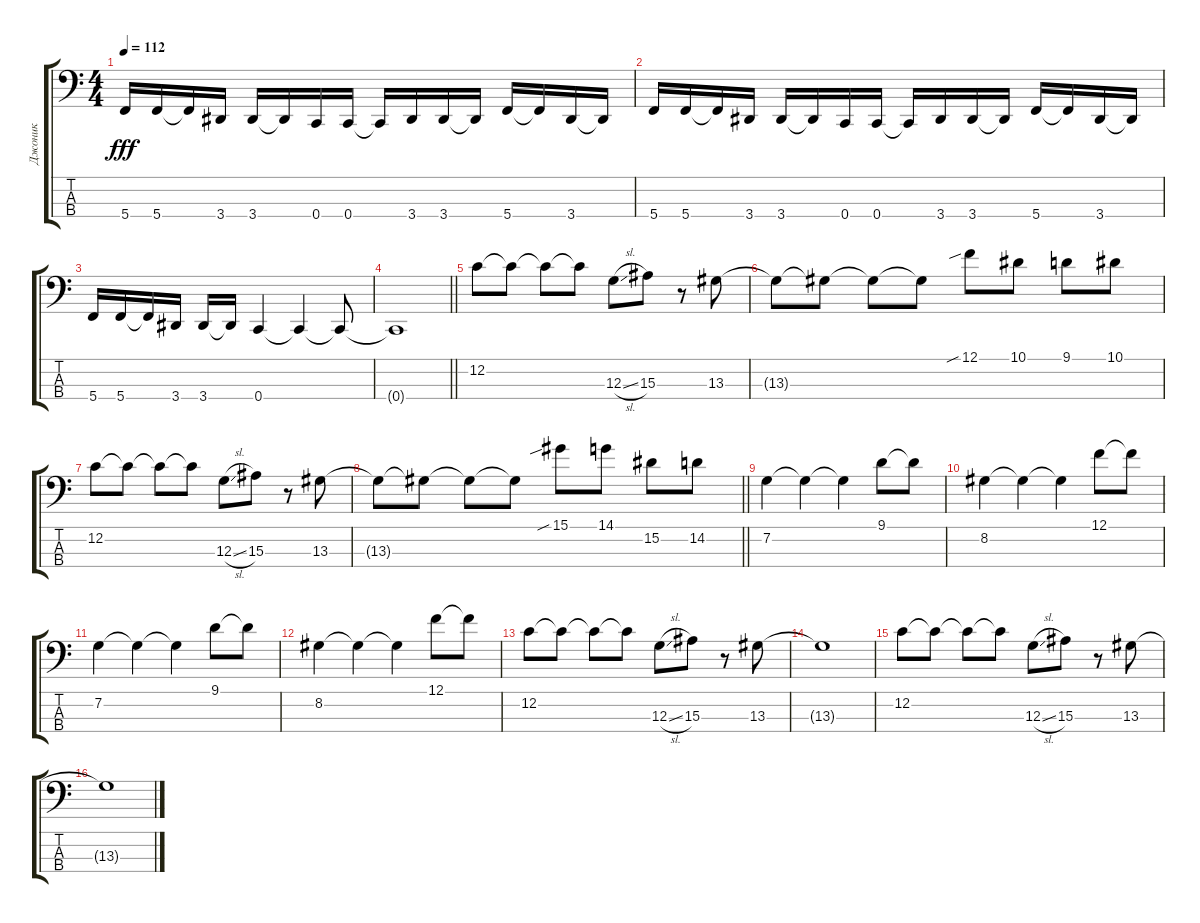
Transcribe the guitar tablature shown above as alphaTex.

\track ("Джоник" "Джоник") {instrument electricbassfinger}
\staff {score tabs}
\tuning (F2 C2 G1 C1) {hide}
\ts (4 4)
\tempo 112
\clef f4
\ks c
5.4.16{dy fff} 5.4.16 5.4{t}.16 3.4.16 3.4.16 3.4{t}.16 0.4.16 0.4.16 0.4{t}.16 3.4.16 3.4.16 3.4{t}.16 5.4.16 5.4{t}.16 3.4.16 3.4{t}.16 |
5.4.16 5.4.16 5.4{t}.16 3.4.16 3.4.16 3.4{t}.16 0.4.16 0.4.16 0.4{t}.16 3.4.16 3.4.16 3.4{t}.16 5.4.16 5.4{t}.16 3.4.16 3.4{t}.16 |
5.4.16 5.4.16 5.4{t}.16 3.4.16 3.4.16 3.4{t}.16 0.4.4 0.4{t}.4 0.4{t}.8 |
\barLineRight lightlight
0.4{t}.1 |
12.2.8 12.2{t}.8 12.2{t}.8 12.2{t}.8 12.3{sl}.8 15.3.8 r.8 13.3.8 |
13.3{t}.8 13.3{t}.8 13.3{t}.8 13.3{t}.8 12.1{sib}.8 10.1.8 9.1.8 10.1.8 |
12.2.8 12.2{t}.8 12.2{t}.8 12.2{t}.8 12.3{sl}.8 15.3.8 r.8 13.3.8 |
\barLineRight lightlight
13.3{t}.8 13.3{t}.8 13.3{t}.8 13.3{t}.8 15.1{sib}.8 14.1.8 15.2.8 14.2.8 |
7.2.4 7.2{t}.4 7.2{t}.4 9.1.8 9.1{t}.8 |
8.2.4 8.2{t}.4 8.2{t}.4 12.1.8 12.1{t}.8 |
7.2.4 7.2{t}.4 7.2{t}.4 9.1.8 9.1{t}.8 |
8.2.4 8.2{t}.4 8.2{t}.4 12.1.8 12.1{t}.8 |
12.2.8 12.2{t}.8 12.2{t}.8 12.2{t}.8 12.3{sl}.8 15.3.8 r.8 13.3.8 |
13.3{t}.1 |
12.2.8 12.2{t}.8 12.2{t}.8 12.2{t}.8 12.3{sl}.8 15.3.8 r.8 13.3.8 |
13.3{t}.1
